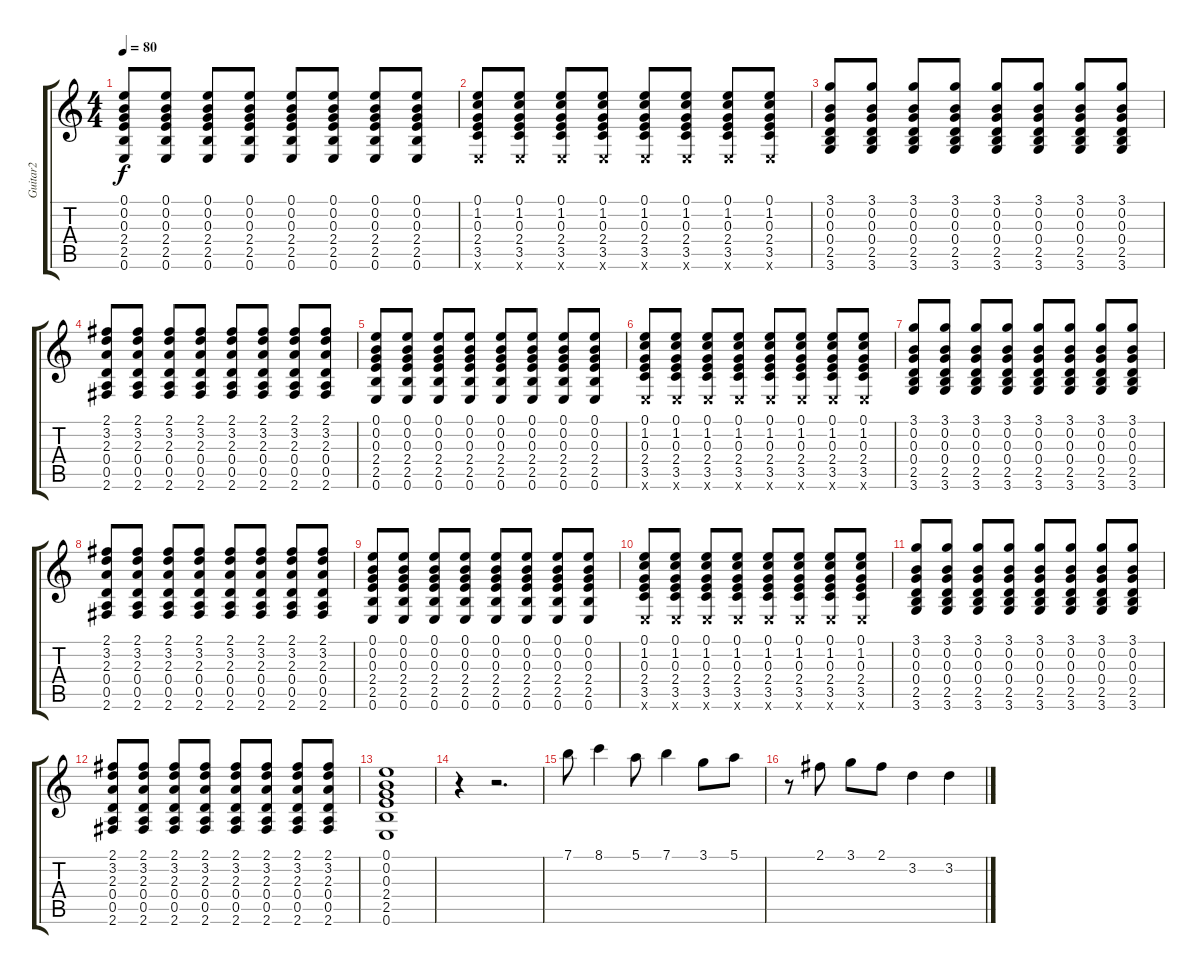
\track ("Guitar2" "Guitar2") {instrument overdrivenguitar}
\staff {score tabs}
\tuning (E4 B3 G3 D3 A2 E2) {hide}
\ts (4 4)
\tempo 80
\clef g2
\ks c
(0.1 0.2 0.3 2.4 2.5 0.6).8{dy f} (0.1 0.2 0.3 2.4 2.5 0.6).8 (0.1 0.2 0.3 2.4 2.5 0.6).8 (0.1 0.2 0.3 2.4 2.5 0.6).8 (0.1 0.2 0.3 2.4 2.5 0.6).8 (0.1 0.2 0.3 2.4 2.5 0.6).8 (0.1 0.2 0.3 2.4 2.5 0.6).8 (0.1 0.2 0.3 2.4 2.5 0.6).8 |
(0.1 1.2 0.3 2.4 3.5 0.6{x}).8 (0.1 1.2 0.3 2.4 3.5 0.6{x}).8 (0.1 1.2 0.3 2.4 3.5 0.6{x}).8 (0.1 1.2 0.3 2.4 3.5 0.6{x}).8 (0.1 1.2 0.3 2.4 3.5 0.6{x}).8 (0.1 1.2 0.3 2.4 3.5 0.6{x}).8 (0.1 1.2 0.3 2.4 3.5 0.6{x}).8 (0.1 1.2 0.3 2.4 3.5 0.6{x}).8 |
(3.1 0.2 0.3 0.4 2.5 3.6).8 (3.1 0.2 0.3 0.4 2.5 3.6).8 (3.1 0.2 0.3 0.4 2.5 3.6).8 (3.1 0.2 0.3 0.4 2.5 3.6).8 (3.1 0.2 0.3 0.4 2.5 3.6).8 (3.1 0.2 0.3 0.4 2.5 3.6).8 (3.1 0.2 0.3 0.4 2.5 3.6).8 (3.1 0.2 0.3 0.4 2.5 3.6).8 |
(2.1 3.2 2.3 0.4 0.5 2.6).8 (2.1 3.2 2.3 0.4 0.5 2.6).8 (2.1 3.2 2.3 0.4 0.5 2.6).8 (2.1 3.2 2.3 0.4 0.5 2.6).8 (2.1 3.2 2.3 0.4 0.5 2.6).8 (2.1 3.2 2.3 0.4 0.5 2.6).8 (2.1 3.2 2.3 0.4 0.5 2.6).8 (2.1 3.2 2.3 0.4 0.5 2.6).8 |
(0.1 0.2 0.3 2.4 2.5 0.6).8 (0.1 0.2 0.3 2.4 2.5 0.6).8 (0.1 0.2 0.3 2.4 2.5 0.6).8 (0.1 0.2 0.3 2.4 2.5 0.6).8 (0.1 0.2 0.3 2.4 2.5 0.6).8 (0.1 0.2 0.3 2.4 2.5 0.6).8 (0.1 0.2 0.3 2.4 2.5 0.6).8 (0.1 0.2 0.3 2.4 2.5 0.6).8 |
(0.1 1.2 0.3 2.4 3.5 0.6{x}).8 (0.1 1.2 0.3 2.4 3.5 0.6{x}).8 (0.1 1.2 0.3 2.4 3.5 0.6{x}).8 (0.1 1.2 0.3 2.4 3.5 0.6{x}).8 (0.1 1.2 0.3 2.4 3.5 0.6{x}).8 (0.1 1.2 0.3 2.4 3.5 0.6{x}).8 (0.1 1.2 0.3 2.4 3.5 0.6{x}).8 (0.1 1.2 0.3 2.4 3.5 0.6{x}).8 |
(3.1 0.2 0.3 0.4 2.5 3.6).8 (3.1 0.2 0.3 0.4 2.5 3.6).8 (3.1 0.2 0.3 0.4 2.5 3.6).8 (3.1 0.2 0.3 0.4 2.5 3.6).8 (3.1 0.2 0.3 0.4 2.5 3.6).8 (3.1 0.2 0.3 0.4 2.5 3.6).8 (3.1 0.2 0.3 0.4 2.5 3.6).8 (3.1 0.2 0.3 0.4 2.5 3.6).8 |
(2.1 3.2 2.3 0.4 0.5 2.6).8 (2.1 3.2 2.3 0.4 0.5 2.6).8 (2.1 3.2 2.3 0.4 0.5 2.6).8 (2.1 3.2 2.3 0.4 0.5 2.6).8 (2.1 3.2 2.3 0.4 0.5 2.6).8 (2.1 3.2 2.3 0.4 0.5 2.6).8 (2.1 3.2 2.3 0.4 0.5 2.6).8 (2.1 3.2 2.3 0.4 0.5 2.6).8 |
(0.1 0.2 0.3 2.4 2.5 0.6).8 (0.1 0.2 0.3 2.4 2.5 0.6).8 (0.1 0.2 0.3 2.4 2.5 0.6).8 (0.1 0.2 0.3 2.4 2.5 0.6).8 (0.1 0.2 0.3 2.4 2.5 0.6).8 (0.1 0.2 0.3 2.4 2.5 0.6).8 (0.1 0.2 0.3 2.4 2.5 0.6).8 (0.1 0.2 0.3 2.4 2.5 0.6).8 |
(0.1 1.2 0.3 2.4 3.5 0.6{x}).8 (0.1 1.2 0.3 2.4 3.5 0.6{x}).8 (0.1 1.2 0.3 2.4 3.5 0.6{x}).8 (0.1 1.2 0.3 2.4 3.5 0.6{x}).8 (0.1 1.2 0.3 2.4 3.5 0.6{x}).8 (0.1 1.2 0.3 2.4 3.5 0.6{x}).8 (0.1 1.2 0.3 2.4 3.5 0.6{x}).8 (0.1 1.2 0.3 2.4 3.5 0.6{x}).8 |
(3.1 0.2 0.3 0.4 2.5 3.6).8 (3.1 0.2 0.3 0.4 2.5 3.6).8 (3.1 0.2 0.3 0.4 2.5 3.6).8 (3.1 0.2 0.3 0.4 2.5 3.6).8 (3.1 0.2 0.3 0.4 2.5 3.6).8 (3.1 0.2 0.3 0.4 2.5 3.6).8 (3.1 0.2 0.3 0.4 2.5 3.6).8 (3.1 0.2 0.3 0.4 2.5 3.6).8 |
(2.1 3.2 2.3 0.4 0.5 2.6).8 (2.1 3.2 2.3 0.4 0.5 2.6).8 (2.1 3.2 2.3 0.4 0.5 2.6).8 (2.1 3.2 2.3 0.4 0.5 2.6).8 (2.1 3.2 2.3 0.4 0.5 2.6).8 (2.1 3.2 2.3 0.4 0.5 2.6).8 (2.1 3.2 2.3 0.4 0.5 2.6).8 (2.1 3.2 2.3 0.4 0.5 2.6).8 |
(0.1 0.2 0.3 2.4 2.5 0.6).1 |
r.4 r.2{d} |
7.1.8 8.1.4 5.1.8 7.1.4 3.1.8 5.1.8 |
r.8 2.1.8 3.1.8 2.1.8 3.2.4 3.2.4
